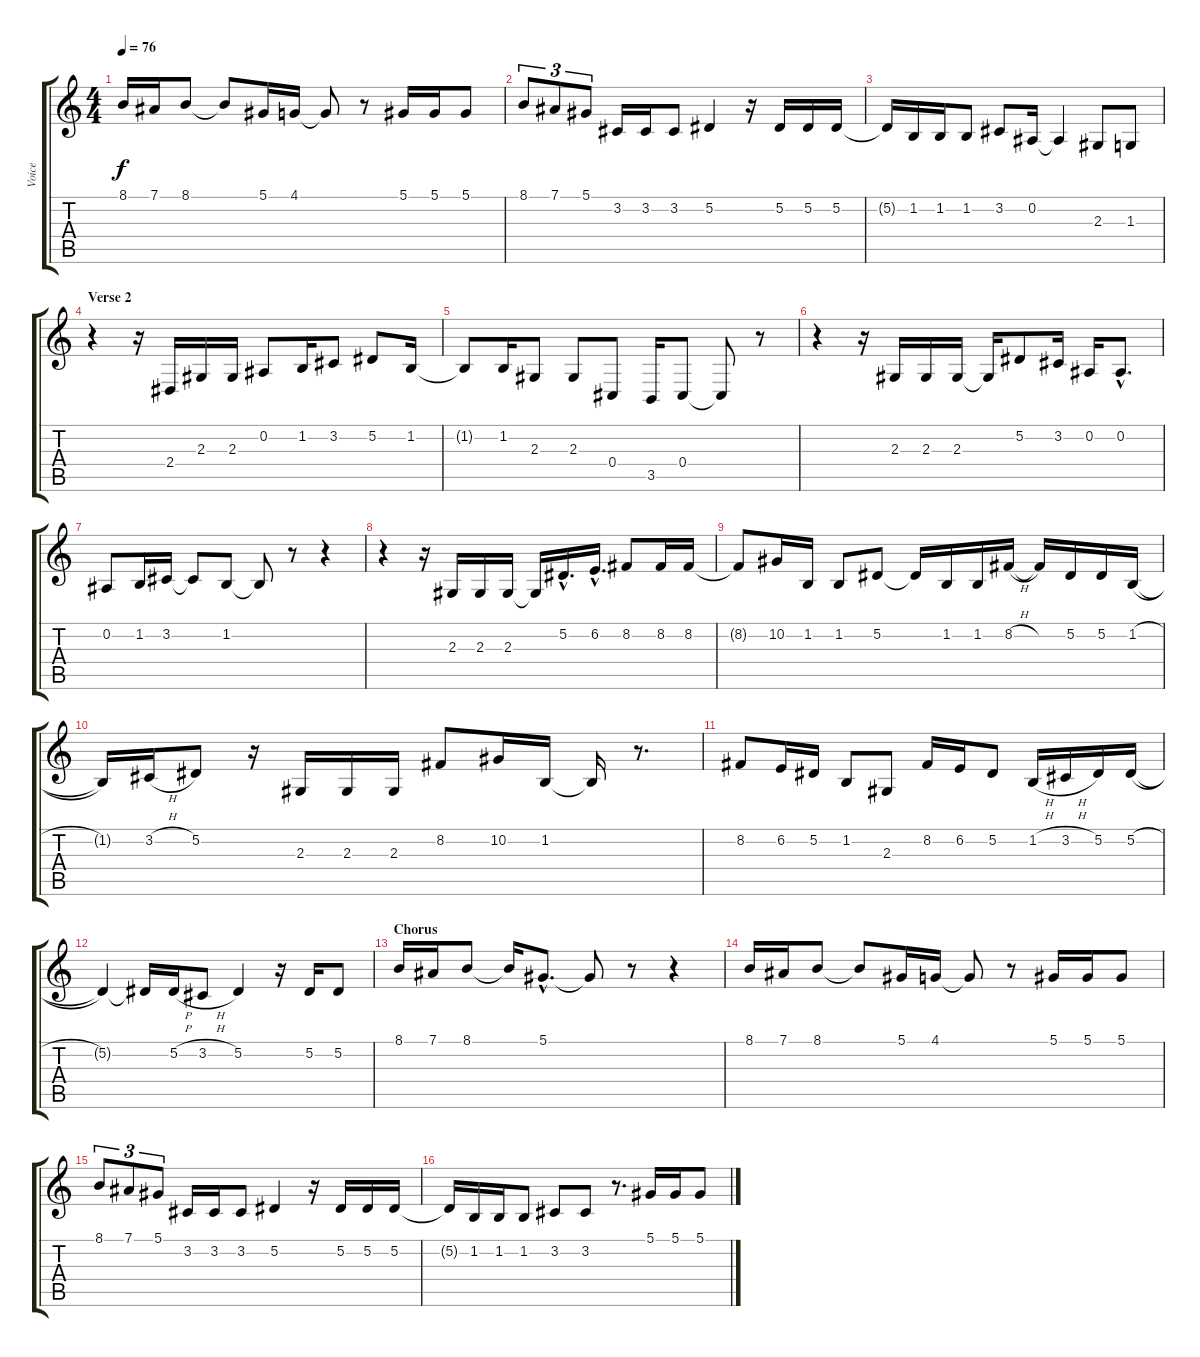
\track ("Voice" "Voice") {instrument clarinet}
\staff {score tabs}
\tuning (Eb4 Bb3 Gb3 Db3 Ab2 Eb2) {hide}
\ts (4 4)
\tempo 76
\clef g2
\ks c
8.1.16{dy f} 7.1.16 8.1.8 8.1{t}.8 5.1.16 4.1.16 4.1{t}.8 r.8 5.1.16 5.1.16 5.1.8 |
8.1.8{tu (3 2)} 7.1.8{tu (3 2)} 5.1.8{tu (3 2)} 3.2.16 3.2.16 3.2.8 5.2.4 r.16 5.2.16 5.2.16 5.2.16 |
5.2{t}.16 1.2.16 1.2.16 1.2.8 3.2.8 0.2.16 0.2{t}.4 2.3.8 1.3.8 |
\section ("" "Verse 2")
r.4 r.16 2.4.16 2.3.16 2.3.16 0.2.8 1.2.16 3.2.8 5.2.8 1.2.16 |
1.2{t}.8 1.2.16 2.3.8 2.3.8 0.4.8 3.5.16 0.4.8 0.4{t}.8 r.8 |
r.4 r.16 2.3.16 2.3.16 2.3.16 2.3{t}.16 5.2.8 3.2.16 0.2.16 0.2{hac}.8{d} |
0.2.8 1.2.16 3.2.16 3.2{t}.8 1.2.8 1.2{t}.8 r.8 r.4 |
r.4 r.16 2.3.16 2.3.16 2.3.16 2.3{t}.16 5.2{hac}.16{d} 6.2{hac}.16{d} 8.2.8 8.2.16 8.2.16 |
8.2{t}.8 10.2.16 1.2.16 1.2.8 5.2.8 5.2{t}.16 1.2.16 1.2.16 8.2{h}.16 8.2{t}.16 5.2.16 5.2.16 1.2{h}.16 |
1.2{t}.16 3.2{h}.16 5.2.8 r.16 2.3.16 2.3.16 2.3.16 8.2.8 10.2.16 1.2.16 1.2{t}.16 r.8{d} |
8.2.8 6.2.16 5.2.16 1.2.8 2.3.8 8.2.16 6.2.16 5.2.8 1.2{h}.16 3.2{h}.16 5.2.16 5.2{h}.16 |
5.2{t}.4 5.2{t}.16 5.2{h}.16 3.2{h}.8 5.2.4 r.16 5.2.16 5.2.8 |
\section ("" "Chorus")
8.1.16 7.1.16 8.1.8 8.1{t}.16 5.1{hac}.8{d} 5.1{t}.8 r.8 r.4 |
8.1.16 7.1.16 8.1.8 8.1{t}.8 5.1.16 4.1.16 4.1{t}.8 r.8 5.1.16 5.1.16 5.1.8 |
8.1.8{tu (3 2)} 7.1.8{tu (3 2)} 5.1.8{tu (3 2)} 3.2.16 3.2.16 3.2.8 5.2.4 r.16 5.2.16 5.2.16 5.2.16 |
5.2{t}.16 1.2.16 1.2.16 1.2.8 3.2.8 3.2.8 r.8{d} 5.1.16 5.1.16 5.1.8
